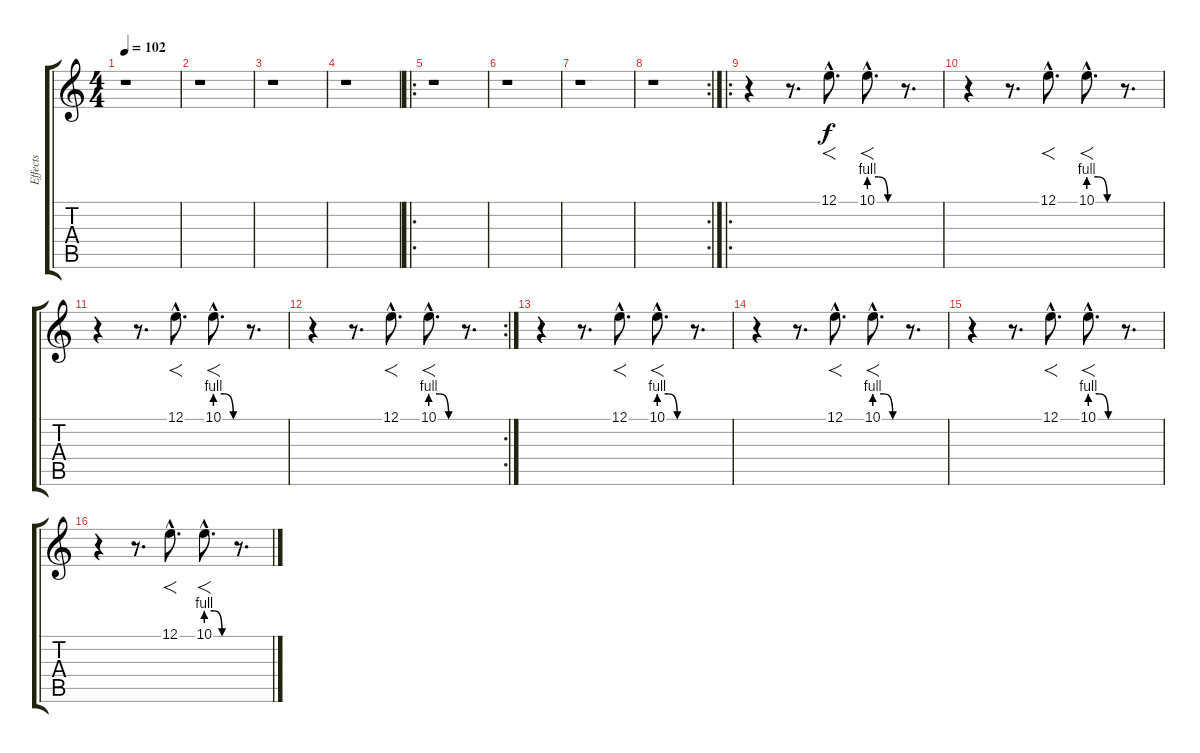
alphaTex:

\track ("Effects" "Effects") {instrument tremolostrings}
\staff {score tabs}
\tuning (E4 B3 G3 D3 A2 E2) {hide}
\ts (4 4)
\tempo 102
\clef g2
\ks c
r.1{dy f} |
r.1 |
r.1 |
r.1 |
\ro
r.1 |
r.1 |
r.1 |
\rc 2
r.1 |
\ro
r.4 r.8{d} 12.1{hac}.8{f d} 10.1{be (custom 0 4 20 4 40 0 60 0) hac}.8{f d} r.8{d} |
r.4 r.8{d} 12.1{hac}.8{f d} 10.1{be (custom 0 4 20 4 40 0 60 0) hac}.8{f d} r.8{d} |
r.4 r.8{d} 12.1{hac}.8{f d} 10.1{be (custom 0 4 20 4 40 0 60 0) hac}.8{f d} r.8{d} |
\rc 2
r.4 r.8{d} 12.1{hac}.8{f d} 10.1{be (custom 0 4 20 4 40 0 60 0) hac}.8{f d} r.8{d} |
r.4{volume 16} r.8{d} 12.1{hac}.8{f d} 10.1{be (custom 0 4 20 4 40 0 60 0) hac}.8{f d} r.8{d} |
r.4 r.8{d} 12.1{hac}.8{f d} 10.1{be (custom 0 4 20 4 40 0 60 0) hac}.8{f d} r.8{d} |
r.4 r.8{d} 12.1{hac}.8{f d} 10.1{be (custom 0 4 20 4 40 0 60 0) hac}.8{f d} r.8{d} |
r.4 r.8{d} 12.1{hac}.8{f d} 10.1{be (custom 0 4 20 4 40 0 60 0) hac}.8{f d} r.8{d}
